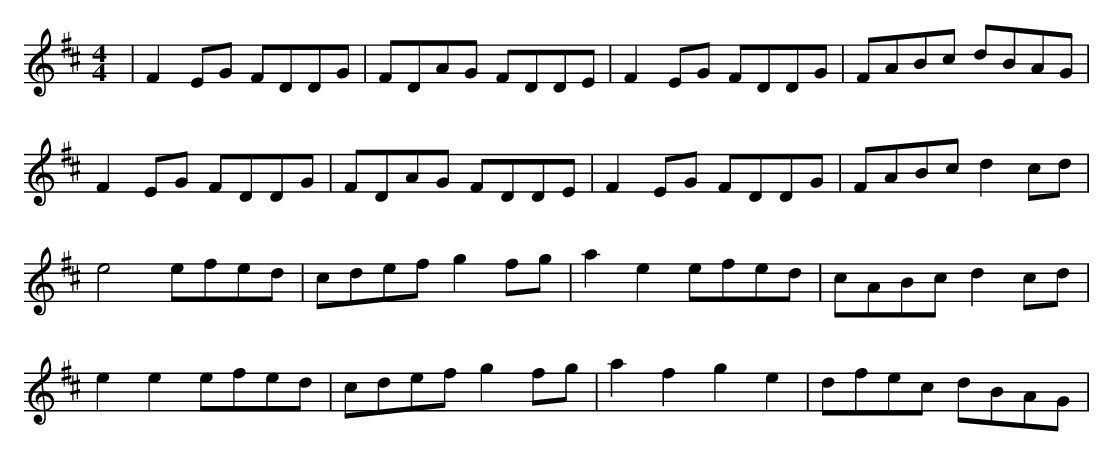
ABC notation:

X:1
M:4/4
K:D
|F2 EG FDDG|FDAG FDDE|F2 EG FDDG|FABc dBAG|
F2 EG FDDG|FDAG FDDE|F2 EG FDDG|FABc d2 cd|
e4 efed|cdef g2 fg|a2e2 efed|cABc d2 cd|
e2 e2 efed|cdef g2 fg|a2f2 g2 e2|dfec dBAG|
